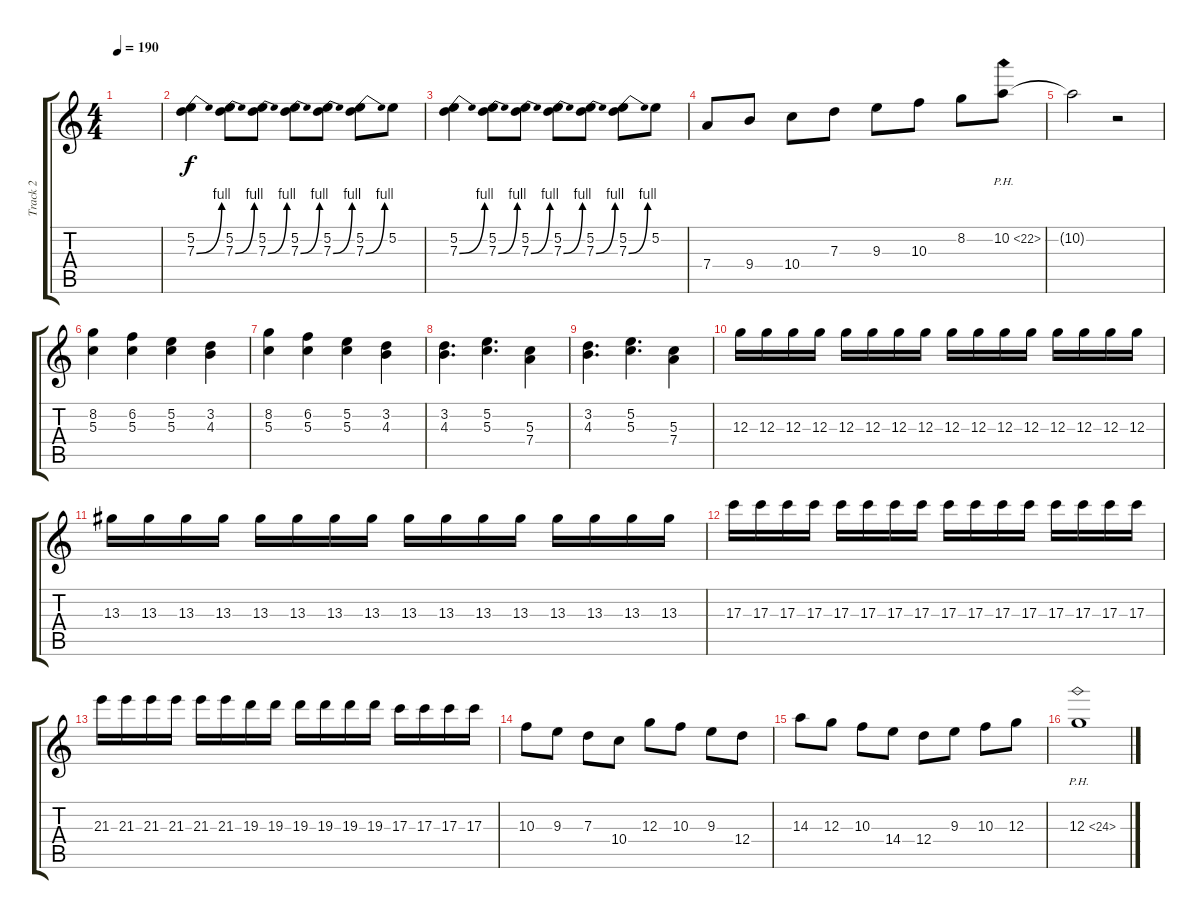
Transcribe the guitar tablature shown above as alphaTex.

\track ("Track 2" "Track 2") {instrument distortionguitar}
\staff {score tabs}
\tuning (E4 B3 G3 D3 A2 E2) {hide}
\ts (4 4)
\tempo 190
\clef g2
\ks c
|
(5.2 7.3{be (bend 0 0 60 4)}).4 (5.2 7.3{be (bend 0 0 60 4)}).8 (5.2 7.3{be (bend 0 0 60 4)}).8 (5.2 7.3{be (bend 0 0 60 4)}).8 (5.2 7.3{be (bend 0 0 60 4)}).8 (5.2 7.3{be (bend 0 0 60 4)}).8 5.2.8 |
(5.2 7.3{be (bend 0 0 60 4)}).4 (5.2 7.3{be (bend 0 0 60 4)}).8 (5.2 7.3{be (bend 0 0 60 4)}).8 (5.2 7.3{be (bend 0 0 60 4)}).8 (5.2 7.3{be (bend 0 0 60 4)}).8 (5.2 7.3{be (bend 0 0 60 4)}).8 5.2.8 |
7.4.8 9.4.8 10.4.8 7.3.8 9.3.8 10.3.8 8.2.8 10.2{ph 12}.8 |
10.2{t}.2 r.2 |
(8.2 5.3).4 (6.2 5.3).4 (5.2 5.3).4 (3.2 4.3).4 |
(8.2 5.3).4 (6.2 5.3).4 (5.2 5.3).4 (3.2 4.3).4 |
(3.2 4.3).4{d} (5.2 5.3).4{d} (5.3 7.4).4 |
(3.2 4.3).4{d} (5.2 5.3).4{d} (5.3 7.4).4 |
12.3.16 12.3.16 12.3.16 12.3.16 12.3.16 12.3.16 12.3.16 12.3.16 12.3.16 12.3.16 12.3.16 12.3.16 12.3.16 12.3.16 12.3.16 12.3.16 |
13.3.16 13.3.16 13.3.16 13.3.16 13.3.16 13.3.16 13.3.16 13.3.16 13.3.16 13.3.16 13.3.16 13.3.16 13.3.16 13.3.16 13.3.16 13.3.16 |
17.3.16 17.3.16 17.3.16 17.3.16 17.3.16 17.3.16 17.3.16 17.3.16 17.3.16 17.3.16 17.3.16 17.3.16 17.3.16 17.3.16 17.3.16 17.3.16 |
21.3.16 21.3.16 21.3.16 21.3.16 21.3.16 21.3.16 19.3.16 19.3.16 19.3.16 19.3.16 19.3.16 19.3.16 17.3.16 17.3.16 17.3.16 17.3.16 |
10.3.8 9.3.8 7.3.8 10.4.8 12.3.8 10.3.8 9.3.8 12.4.8 |
14.3.8 12.3.8 10.3.8 14.4.8 12.4.8 9.3.8 10.3.8 12.3.8 |
12.3{ph 12}.1
